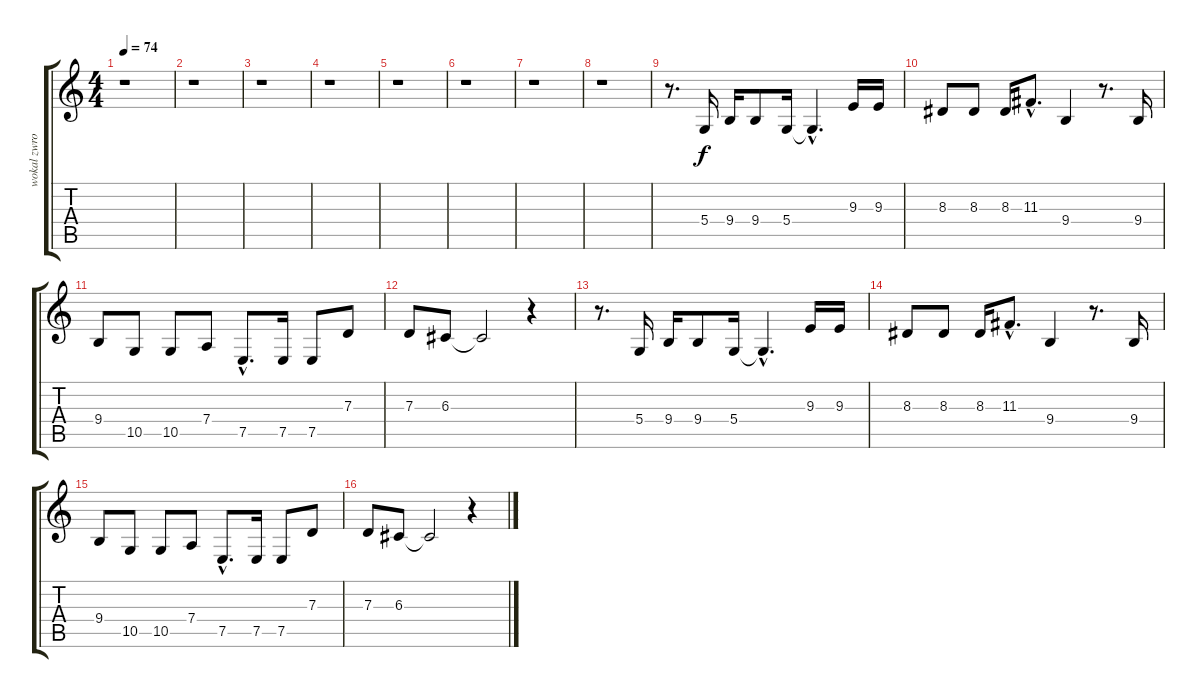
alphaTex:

\track ("wokal zwrotka" "wokal zwro") {instrument panflute}
\staff {score tabs}
\tuning (E4 B3 G3 D3 A2 E2) {hide}
\ts (4 4)
\tempo 74
\clef g2
\ks c
r.1{dy f} |
r.1 |
r.1 |
r.1 |
r.1 |
r.1 |
r.1 |
r.1 |
r.8{d} 5.4.16 9.4.16 9.4.8 5.4.16 5.4{hac t}.4{d} 9.3.16 9.3.16 |
8.3.8 8.3.8 8.3.16 11.3{hac}.8{d} 9.4.4 r.8{d} 9.4.16 |
9.4.8 10.5.8 10.5.8 7.4.8 7.5{hac}.8{d} 7.5.16 7.5.8 7.3.8 |
7.3.8 6.3.8 6.3{t}.2 r.4 |
r.8{d} 5.4.16 9.4.16 9.4.8 5.4.16 5.4{hac t}.4{d} 9.3.16 9.3.16 |
8.3.8 8.3.8 8.3.16 11.3{hac}.8{d} 9.4.4 r.8{d} 9.4.16 |
9.4.8 10.5.8 10.5.8 7.4.8 7.5{hac}.8{d} 7.5.16 7.5.8 7.3.8 |
7.3.8 6.3.8 6.3{t}.2 r.4
